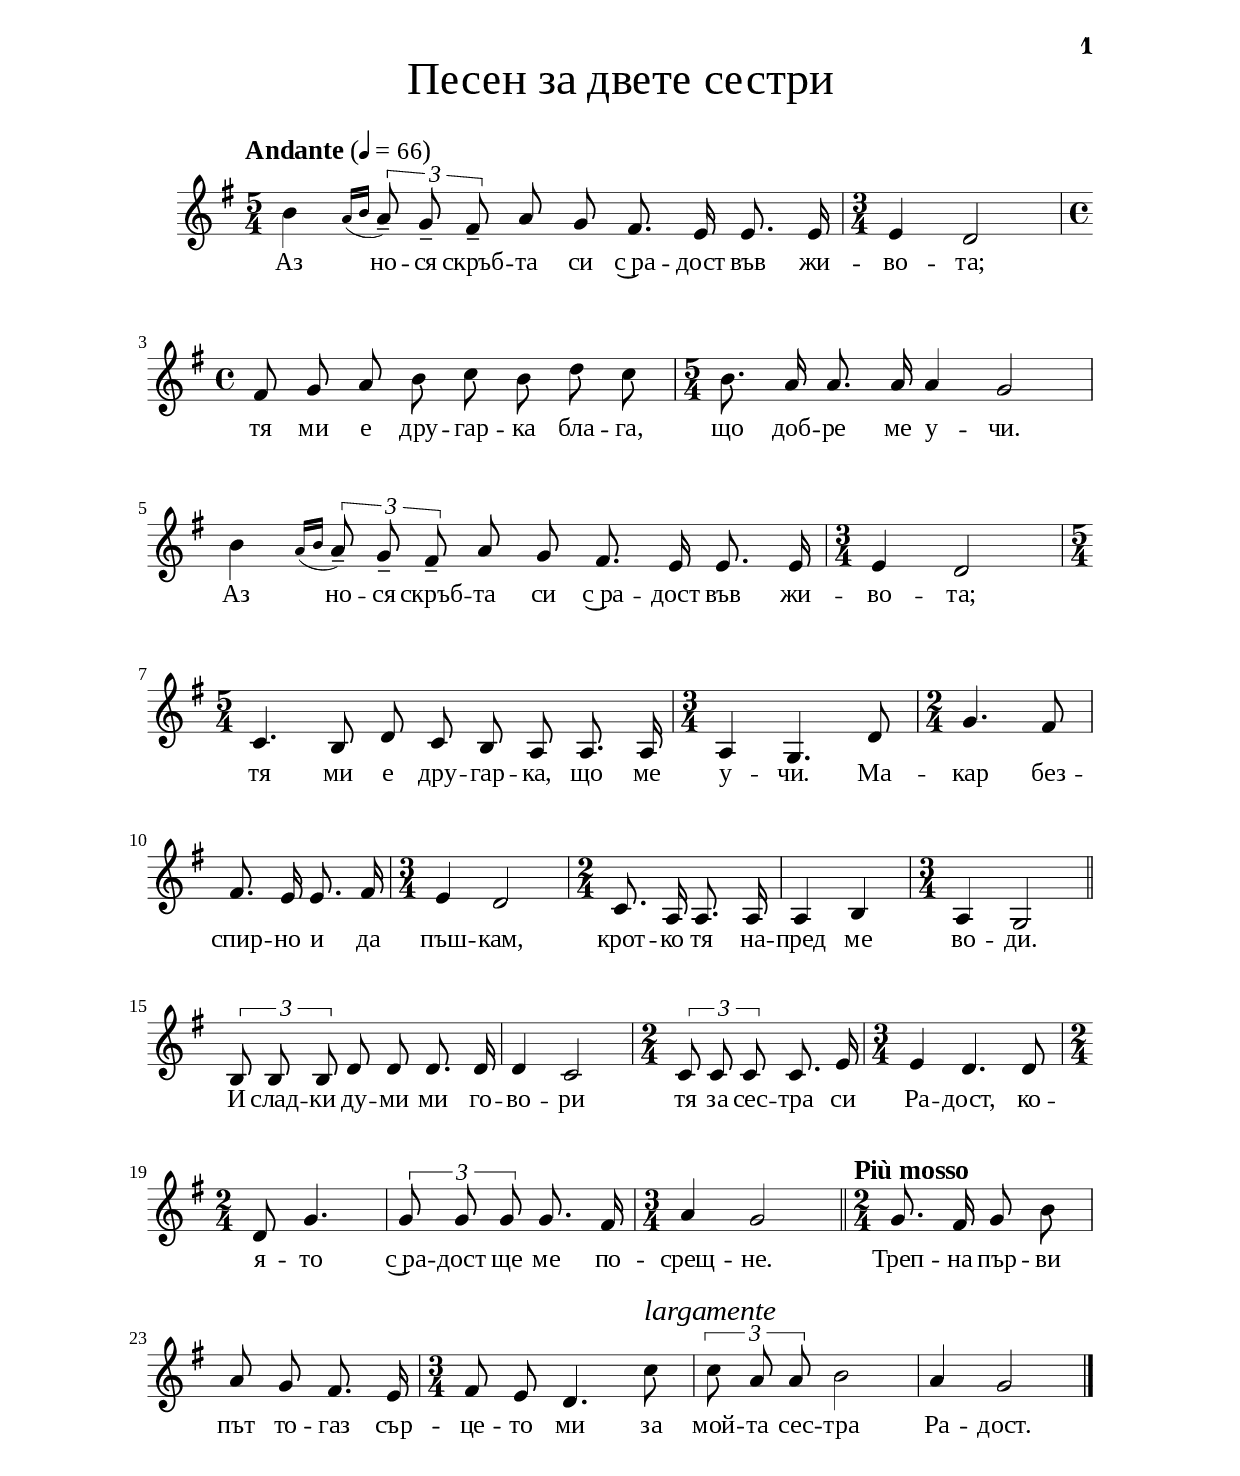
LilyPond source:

\version "2.24.4"

% include paper part and global functions
\include "include/globals.ily"

\bookpart {
  \label #'ref180
  \tocItem \markup "Песен за двете сестри"
  \include "include/bookpart-paper.ily"
  \score {
    \include "include/score-layout.ily"

    \new Voice \absolute {
      \clef treble
      \key g \major
      \time 5/4
      \tempoFunc "Andante" 4 "66"
      \autoBeamOff
      b'4
      \grace {  a'16 ( [  b'16 ] } \times 2/3 {
        a'8 )
        --  g'8 --  fis'8 --
      }
      a'8  g'8  fis'8.  e'16  e'8. e'16 | % 2
      \time 3/4   % 2
      e'4  d'2 \break | % 3
      \time 4/4   % 3
      fis'8  g'8  a'8  b'8  c''8
      b'8  d''8  c''8 | % 4
      \time 5/4  b'8.  a'16  a'8.  a'16  a'4 g'2 \break | % 5
      b'4
      \grace { a'16 ( [ b'16 ] } \times 2/3 {
        a'8 )
        -- g'8 -- fis'8 --
      }
      a'8 g'8 fis'8. e'16 e'8.
      e'16 | % 6
      \time 3/4  | % 6
      e'4 d'2 \break | % 7
      \time 5/4  | % 7
      c'4. b8 d'8 c'8 b8 a8
      a8. a16 | % 8
      \time 3/4  | % 8
      a4 g4. d'8 | % 9
      \time 2/4  | % 9
      g'4. fis'8 \break |
      fis'8. e'16 e'8. fis'16 | % 11
      \time 3/4  | % 11
      e'4 d'2 | % 12
      \time 2/4  | % 12
      c'8. a16 a8. a16 | % 13
      a4 b4 | % 14
      \time 3/4  | % 14
      a4 g2 \bar "||"
      \break | % 15
      \times 2/3  {
        b8 b8 b8
      }
      d'8 d'8 d'8. d'16 | % 16
      d'4 c'2 | % 17
      \time 2/4  | % 17
      \times 2/3  {
        c'8 c'8 c'8
      }
      c'8. e'16  | % 18
      \time 3/4  | % 18
      e'4 d'4. d'8 | % 19
      \time 2/4 \break | % 19
      d'8 g'4. |
      \times 2/3  {
        g'8 g'8 g'8
      }
      g'8. fis'16  | % 21
      \time 3/4  | % 21
      a'4 g'2 \bar "||"
      \time 2/4  | % 22
      \tempo"Più mosso" g'8. fis'16
      g'8  b'8 | \break % 23
      a'8 g'8 fis'8. e'16 | % 24
      \time 3/4  | % 24
      fis'8 e'8 d'4.  c''8 ^\markup{
        \huge \italic  {largamente}
      }
      | % 25
      \times 2/3  {
        c''8 a'8 a'8
      }
      b'2 | % 26
      a'4 g'2 \bar "|."

    }
    \addlyrics {
      Аз  но -- ся скръб -- та си
      с~ра -- дост във жи -- во -- та;
      тя ми е дру -- гар -- ка бла --
      га, що доб -- ре ме у -- чи. Аз
      но -- ся скръб -- та си
      с~ра -- дост във жи -- во -- та;
      тя ми е дру -- гар -- ка, що ме
      у -- чи. Ма -- кар без -- спир -- но
      и да пъш -- кам, крот -- ко тя на
      -- пред ме во -- ди. И слад -- ки
      ду -- ми ми го -- во -- ри тя за
      сес -- тра си Ра -- дост, ко -- я --
      то с~ра -- дост ще ме по -- срещ
      -- не. Треп -- на пър -- ви път то
      -- газ сър -- це -- то ми за мой --
      та сес -- тра Ра -- дост.
    }

    \header {
      title = \titleFunc #'ref_desc_19 "Песен за двете сестри" "Pesen za dvete sestri"
    }

    \midi{}

  }



}
